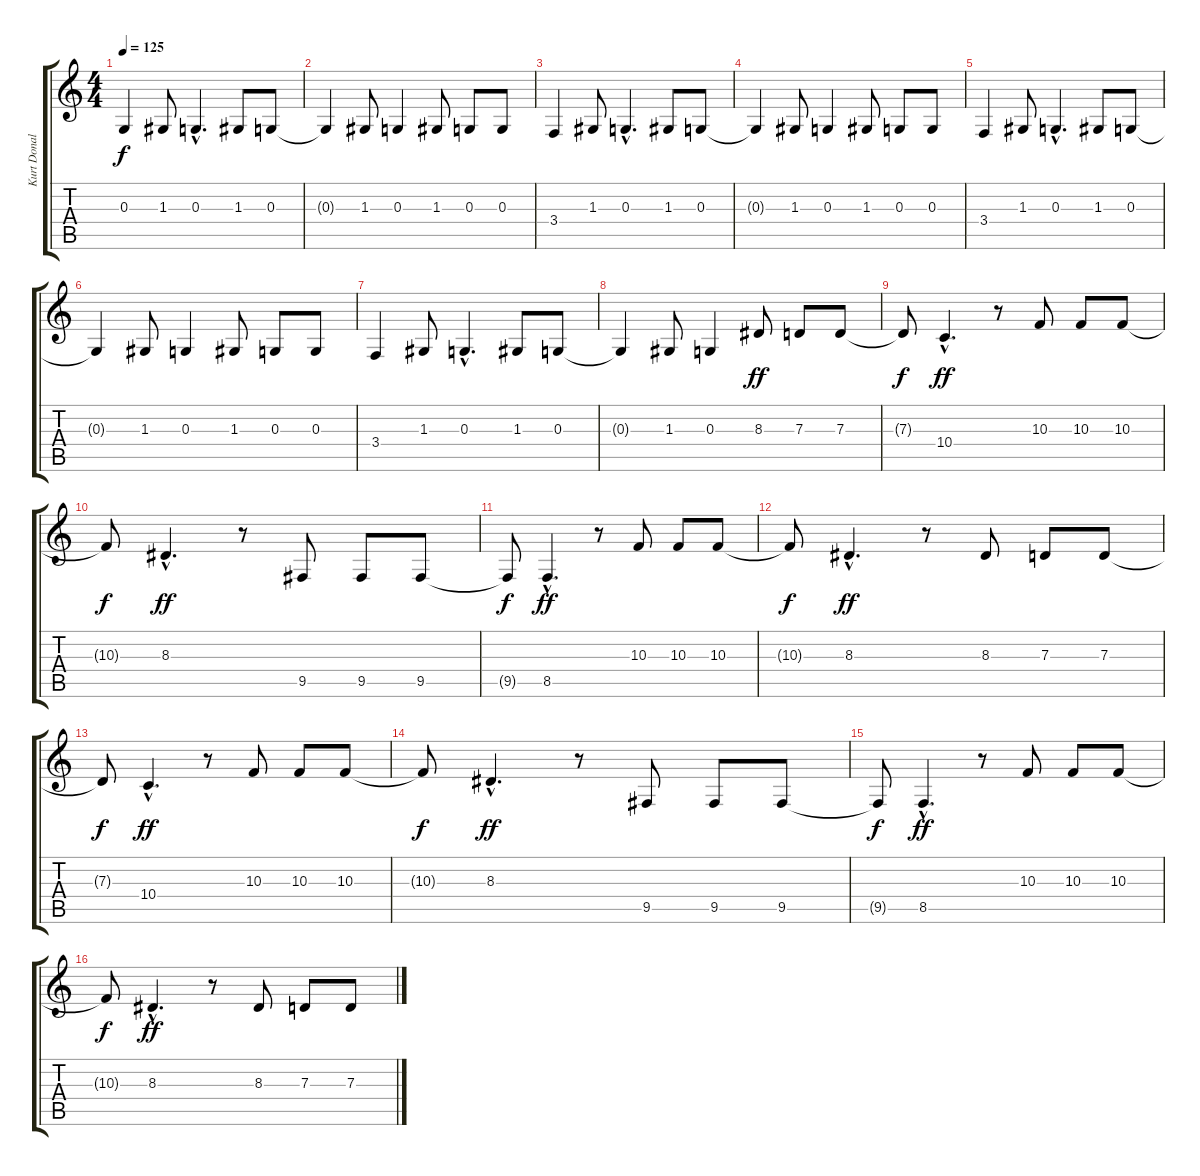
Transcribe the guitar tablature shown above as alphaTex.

\track ("Kurt Donald Cobain (Voix)" "Kurt Donal") {instrument altosax}
\staff {score tabs}
\tuning (E4 B3 G3 D3 A2 E2) {hide}
\ts (4 4)
\tempo 125
\clef g2
\ks c
0.3{t}.4{dy f} 1.3.8 0.3{hac}.4{d} 1.3.8 0.3.8 |
0.3{t}.4 1.3.8 0.3.4 1.3.8 0.3.8 0.3.8 |
3.4.4 1.3.8 0.3{hac}.4{d} 1.3.8 0.3.8 |
0.3{t}.4 1.3.8 0.3.4 1.3.8 0.3.8 0.3.8 |
3.4.4 1.3.8 0.3{hac}.4{d} 1.3.8 0.3.8 |
0.3{t}.4 1.3.8 0.3.4 1.3.8 0.3.8 0.3.8 |
3.4.4 1.3.8 0.3{hac}.4{d} 1.3.8 0.3.8 |
0.3{t}.4 1.3.8 0.3.4 8.3.8{dy ff} 7.3.8 7.3.8 |
7.3{t}.8{dy f} 10.4{hac}.4{d dy ff} r.8 10.3.8 10.3.8 10.3.8 |
10.3{t}.8{dy f} 8.3{hac}.4{d dy ff} r.8 9.5.8 9.5.8 9.5.8 |
9.5{t}.8{dy f} 8.5{hac}.4{d dy ff} r.8 10.3.8 10.3.8 10.3.8 |
10.3{t}.8{dy f} 8.3{hac}.4{d dy ff} r.8 8.3.8 7.3.8 7.3.8 |
7.3{t}.8{dy f} 10.4{hac}.4{d dy ff} r.8 10.3.8 10.3.8 10.3.8 |
10.3{t}.8{dy f} 8.3{hac}.4{d dy ff} r.8 9.5.8 9.5.8 9.5.8 |
9.5{t}.8{dy f} 8.5{hac}.4{d dy ff} r.8 10.3.8 10.3.8 10.3.8 |
10.3{t}.8{dy f} 8.3{hac}.4{d dy ff} r.8 8.3.8 7.3.8 7.3.8
